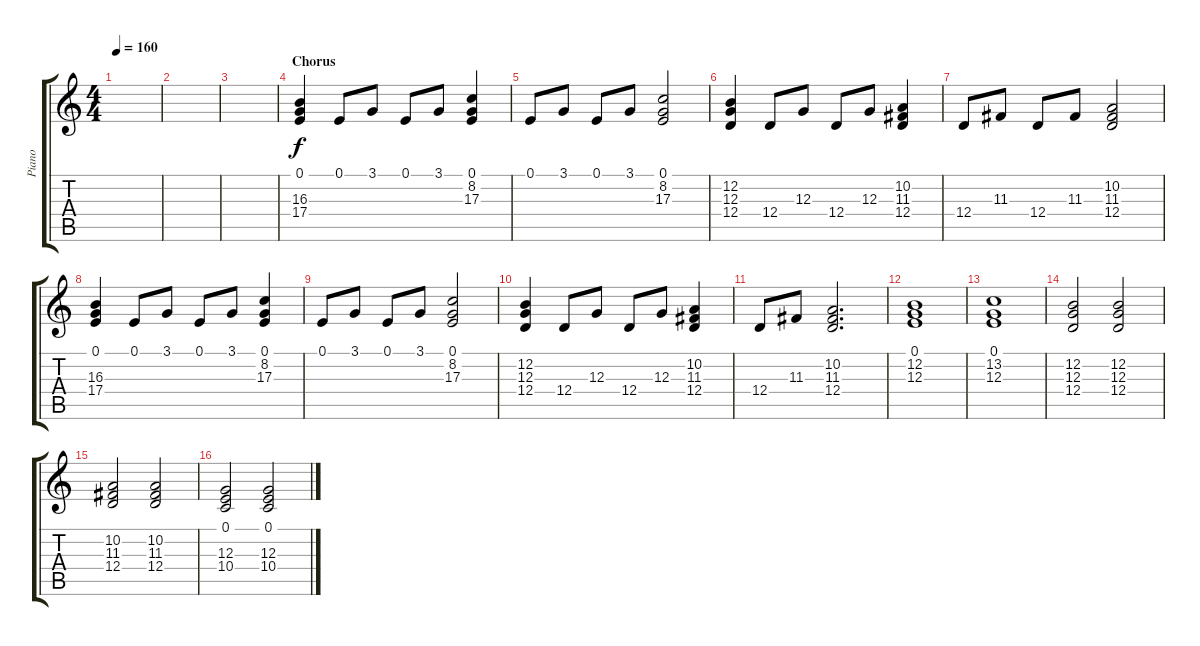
\track ("Piano" "Piano") {instrument acousticgrandpiano}
\staff {score tabs}
\tuning (E4 B3 G3 D3 A2 E2) {hide}
\ts (4 4)
\tempo 160
\clef g2
\ks c
|
|
|
\section ("" "Chorus")
(0.1 16.3 17.4).4 0.1.8 3.1.8 0.1.8 3.1.8 (0.1 8.2 17.3).4 |
0.1.8 3.1.8 0.1.8 3.1.8 (0.1 8.2 17.3).2 |
(12.2 12.3 12.4).4 12.4.8 12.3.8 12.4.8 12.3.8 (10.2 11.3 12.4).4 |
12.4.8 11.3.8 12.4.8 11.3.8 (10.2 11.3 12.4).2 |
(0.1 16.3 17.4).4 0.1.8 3.1.8 0.1.8 3.1.8 (0.1 8.2 17.3).4 |
0.1.8 3.1.8 0.1.8 3.1.8 (0.1 8.2 17.3).2 |
(12.2 12.3 12.4).4 12.4.8 12.3.8 12.4.8 12.3.8 (10.2 11.3 12.4).4 |
12.4.8 11.3.8 (10.2 11.3 12.4).2{d} |
(0.1 12.2 12.3).1 |
(0.1 13.2 12.3).1 |
(12.2 12.3 12.4).2 (12.2 12.3 12.4).2 |
(10.2 11.3 12.4).2 (10.2 11.3 12.4).2 |
(0.1 12.3 10.4).2 (0.1 12.3 10.4).2
